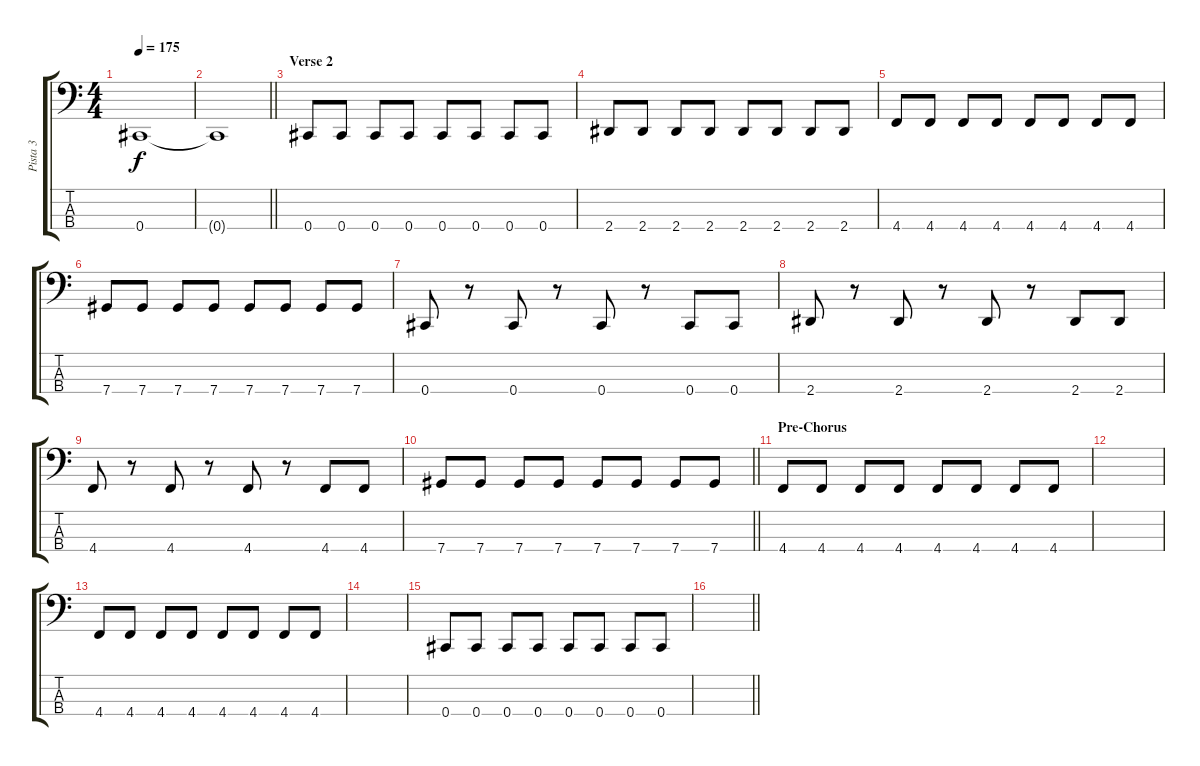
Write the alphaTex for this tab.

\track ("Pista 3" "Pista 3") {instrument electricbasspick}
\staff {score tabs}
\tuning (Gb2 Db2 Ab1 Db1) {hide}
\ts (4 4)
\tempo 175
\clef f4
\ks c
0.4{t}.1{dy f} |
\barLineRight lightlight
0.4{t}.1 |
\section ("" "Verse 2")
0.4.8 0.4.8 0.4.8 0.4.8 0.4.8 0.4.8 0.4.8 0.4.8 |
2.4.8 2.4.8 2.4.8 2.4.8 2.4.8 2.4.8 2.4.8 2.4.8 |
4.4.8 4.4.8 4.4.8 4.4.8 4.4.8 4.4.8 4.4.8 4.4.8 |
7.4.8 7.4.8 7.4.8 7.4.8 7.4.8 7.4.8 7.4.8 7.4.8 |
0.4.8 r.8 0.4.8 r.8 0.4.8 r.8 0.4.8 0.4.8 |
2.4.8 r.8 2.4.8 r.8 2.4.8 r.8 2.4.8 2.4.8 |
4.4.8 r.8 4.4.8 r.8 4.4.8 r.8 4.4.8 4.4.8 |
\barLineRight lightlight
7.4.8 7.4.8 7.4.8 7.4.8 7.4.8 7.4.8 7.4.8 7.4.8 |
\section ("" "Pre-Chorus")
4.4.8 4.4.8 4.4.8 4.4.8 4.4.8 4.4.8 4.4.8 4.4.8 |
|
4.4.8 4.4.8 4.4.8 4.4.8 4.4.8 4.4.8 4.4.8 4.4.8 |
|
0.4.8 0.4.8 0.4.8 0.4.8 0.4.8 0.4.8 0.4.8 0.4.8 |
\barLineRight lightlight
